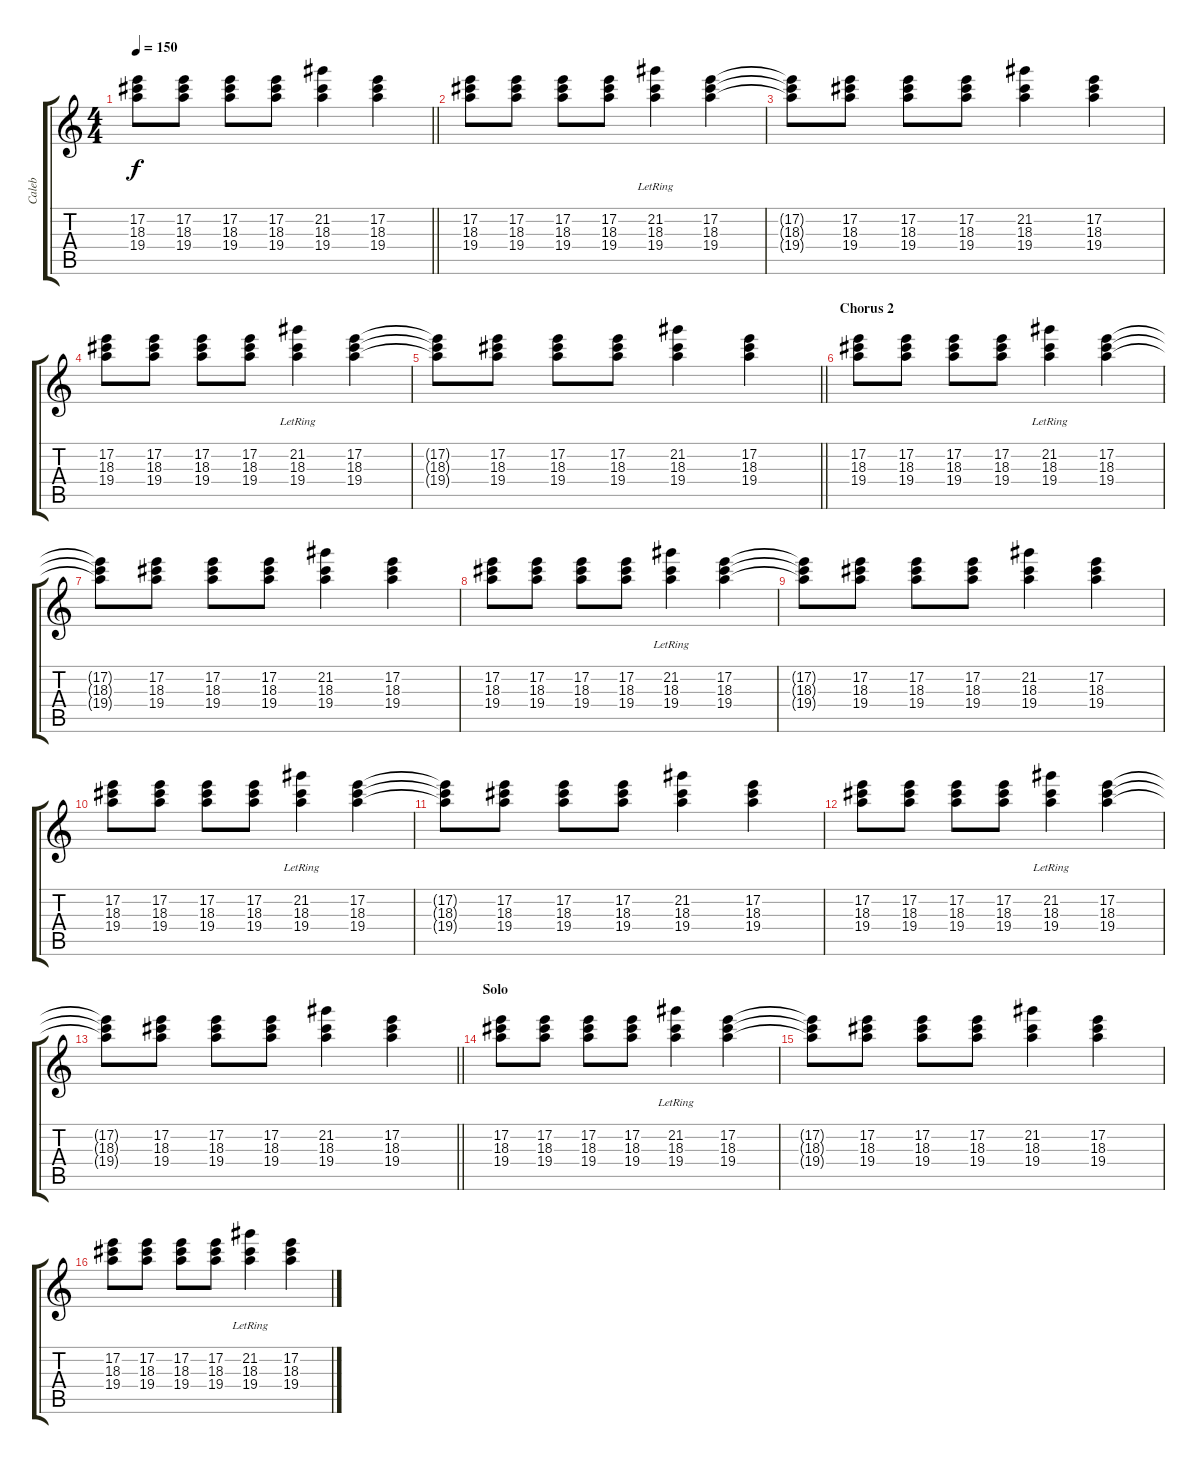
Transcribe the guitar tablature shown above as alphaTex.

\track ("Caleb" "Caleb") {instrument overdrivenguitar}
\staff {score tabs}
\tuning (E4 B3 G3 D3 A2 E2) {hide}
\ts (4 4)
\tempo 150
\clef g2
\barLineRight lightlight
\ks c
(17.2{t} 18.3{t} 19.4{t}).8{dy f} (17.2 18.3 19.4).8 (17.2 18.3 19.4).8 (17.2 18.3 19.4).8 (21.2 18.3 19.4).4 (17.2 18.3 19.4).4 |
(17.2 18.3 19.4).8 (17.2 18.3 19.4).8 (17.2 18.3 19.4).8 (17.2 18.3 19.4).8 (21.2 18.3{lr} 19.4).4 (17.2 18.3 19.4).4 |
(17.2{t} 18.3{t} 19.4{t}).8 (17.2 18.3 19.4).8 (17.2 18.3 19.4).8 (17.2 18.3 19.4).8 (21.2 18.3 19.4).4 (17.2 18.3 19.4).4 |
(17.2 18.3 19.4).8 (17.2 18.3 19.4).8 (17.2 18.3 19.4).8 (17.2 18.3 19.4).8 (21.2 18.3{lr} 19.4).4 (17.2 18.3 19.4).4 |
\barLineRight lightlight
(17.2{t} 18.3{t} 19.4{t}).8 (17.2 18.3 19.4).8 (17.2 18.3 19.4).8 (17.2 18.3 19.4).8 (21.2 18.3 19.4).4 (17.2 18.3 19.4).4 |
\section ("" "Chorus 2")
(17.2 18.3 19.4).8 (17.2 18.3 19.4).8 (17.2 18.3 19.4).8 (17.2 18.3 19.4).8 (21.2 18.3{lr} 19.4).4 (17.2 18.3 19.4).4 |
(17.2{t} 18.3{t} 19.4{t}).8 (17.2 18.3 19.4).8 (17.2 18.3 19.4).8 (17.2 18.3 19.4).8 (21.2 18.3 19.4).4 (17.2 18.3 19.4).4 |
(17.2 18.3 19.4).8 (17.2 18.3 19.4).8 (17.2 18.3 19.4).8 (17.2 18.3 19.4).8 (21.2 18.3{lr} 19.4).4 (17.2 18.3 19.4).4 |
(17.2{t} 18.3{t} 19.4{t}).8 (17.2 18.3 19.4).8 (17.2 18.3 19.4).8 (17.2 18.3 19.4).8 (21.2 18.3 19.4).4 (17.2 18.3 19.4).4 |
(17.2 18.3 19.4).8 (17.2 18.3 19.4).8 (17.2 18.3 19.4).8 (17.2 18.3 19.4).8 (21.2 18.3{lr} 19.4).4 (17.2 18.3 19.4).4 |
(17.2{t} 18.3{t} 19.4{t}).8 (17.2 18.3 19.4).8 (17.2 18.3 19.4).8 (17.2 18.3 19.4).8 (21.2 18.3 19.4).4 (17.2 18.3 19.4).4 |
(17.2 18.3 19.4).8 (17.2 18.3 19.4).8 (17.2 18.3 19.4).8 (17.2 18.3 19.4).8 (21.2 18.3{lr} 19.4).4 (17.2 18.3 19.4).4 |
\barLineRight lightlight
(17.2{t} 18.3{t} 19.4{t}).8 (17.2 18.3 19.4).8 (17.2 18.3 19.4).8 (17.2 18.3 19.4).8 (21.2 18.3 19.4).4 (17.2 18.3 19.4).4 |
\section ("" "Solo")
(17.2 18.3 19.4).8 (17.2 18.3 19.4).8 (17.2 18.3 19.4).8 (17.2 18.3 19.4).8 (21.2 18.3{lr} 19.4).4 (17.2 18.3 19.4).4 |
(17.2{t} 18.3{t} 19.4{t}).8 (17.2 18.3 19.4).8 (17.2 18.3 19.4).8 (17.2 18.3 19.4).8 (21.2 18.3 19.4).4 (17.2 18.3 19.4).4 |
(17.2 18.3 19.4).8 (17.2 18.3 19.4).8 (17.2 18.3 19.4).8 (17.2 18.3 19.4).8 (21.2 18.3{lr} 19.4).4 (17.2 18.3 19.4).4
